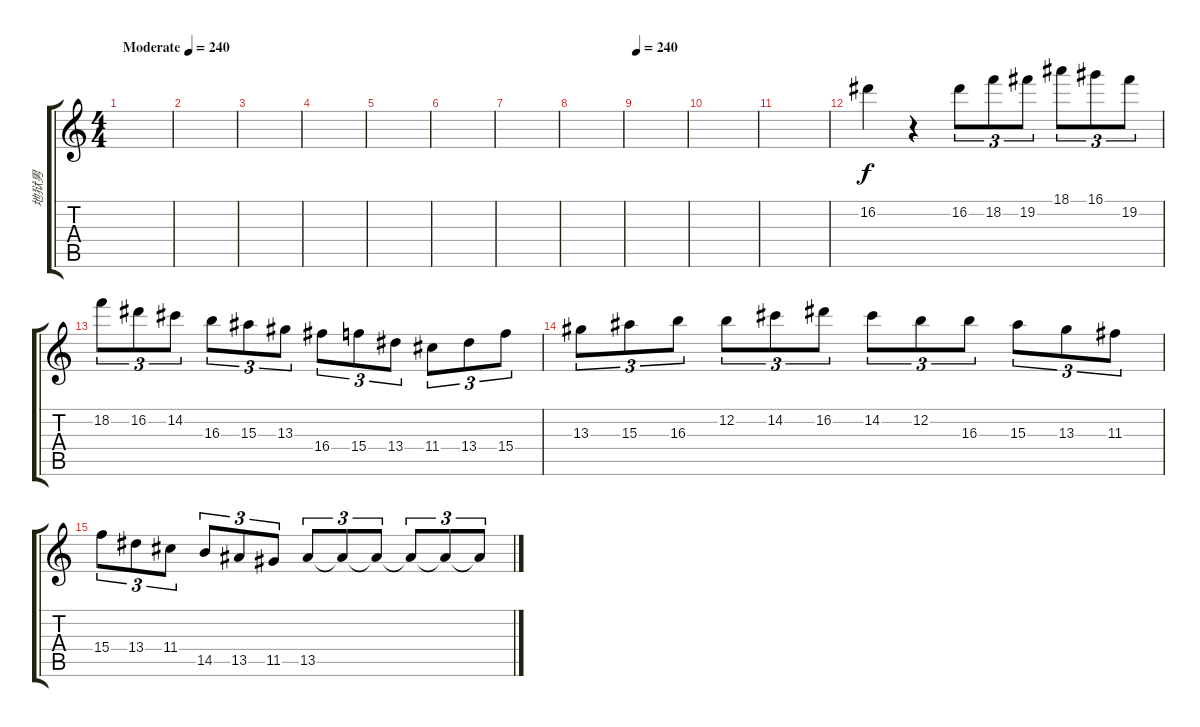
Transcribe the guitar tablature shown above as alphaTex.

\track ("地狱男" "地狱男") {instrument overdrivenguitar}
\staff {score tabs}
\tuning (E4 B3 G3 D3 A2 E2) {hide}
\ts (4 4)
\tempo (240 "Moderate")
\tempo 90
\tempo (240 "Moderate")
\clef g2
\ks c
|
|
|
|
|
|
|
|
\tempo 240
|
|
|
16.2.4 r.4 16.2.8{tu (3 2)} 18.2.8{tu (3 2)} 19.2.8{tu (3 2)} 18.1.8{tu (3 2)} 16.1.8{tu (3 2)} 19.2.8{tu (3 2)} |
18.2.8{tu (3 2)} 16.2.8{tu (3 2)} 14.2.8{tu (3 2)} 16.3.8{tu (3 2)} 15.3.8{tu (3 2)} 13.3.8{tu (3 2)} 16.4.8{tu (3 2)} 15.4.8{tu (3 2)} 13.4.8{tu (3 2)} 11.4.8{tu (3 2)} 13.4.8{tu (3 2)} 15.4.8{tu (3 2)} |
13.3.8{tu (3 2)} 15.3.8{tu (3 2)} 16.3.8{tu (3 2)} 12.2.8{tu (3 2)} 14.2.8{tu (3 2)} 16.2.8{tu (3 2)} 14.2.8{tu (3 2)} 12.2.8{tu (3 2)} 16.3.8{tu (3 2)} 15.3.8{tu (3 2)} 13.3.8{tu (3 2)} 11.3.8{tu (3 2)} |
15.4.8{tu (3 2)} 13.4.8{tu (3 2)} 11.4.8{tu (3 2)} 14.5.8{tu (3 2)} 13.5.8{tu (3 2)} 11.5.8{tu (3 2)} 13.5.8{tu (3 2)} 13.5{t}.8{tu (3 2)} 13.5{t}.8{tu (3 2)} 13.5{t}.8{tu (3 2)} 13.5{t}.8{tu (3 2)} 13.5{t}.8{tu (3 2)}
